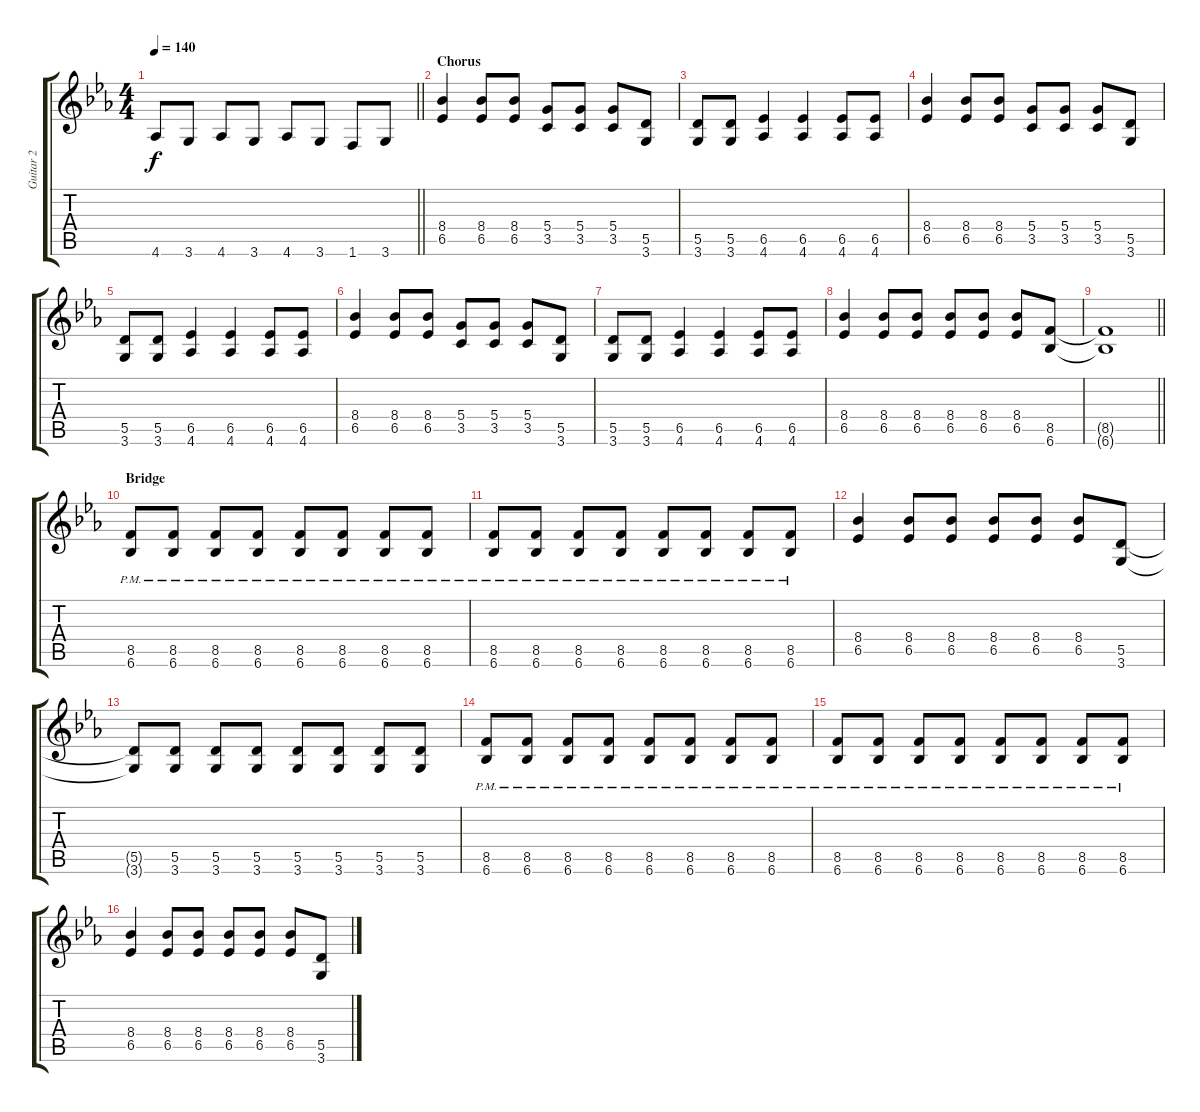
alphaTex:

\track ("Guitar 2" "Guitar 2") {instrument distortionguitar}
\staff {score tabs}
\tuning (E4 B3 G3 D3 A2 E2) {hide}
\ts (4 4)
\tempo 140
\clef g2
\barLineRight lightlight
\ks eb
4.6.8{dy f} 3.6.8 4.6.8 3.6.8 4.6.8 3.6.8 1.6.8 3.6.8 |
\section ("" "Chorus")
(8.4 6.5).4 (8.4 6.5).8 (8.4 6.5).8 (5.4 3.5).8 (5.4 3.5).8 (5.4 3.5).8 (5.5 3.6).8 |
(5.5 3.6).8 (5.5 3.6).8 (6.5 4.6).4 (6.5 4.6).4 (6.5 4.6).8 (6.5 4.6).8 |
(8.4 6.5).4 (8.4 6.5).8 (8.4 6.5).8 (5.4 3.5).8 (5.4 3.5).8 (5.4 3.5).8 (5.5 3.6).8 |
(5.5 3.6).8 (5.5 3.6).8 (6.5 4.6).4 (6.5 4.6).4 (6.5 4.6).8 (6.5 4.6).8 |
(8.4 6.5).4 (8.4 6.5).8 (8.4 6.5).8 (5.4 3.5).8 (5.4 3.5).8 (5.4 3.5).8 (5.5 3.6).8 |
(5.5 3.6).8 (5.5 3.6).8 (6.5 4.6).4 (6.5 4.6).4 (6.5 4.6).8 (6.5 4.6).8 |
(8.4 6.5).4 (8.4 6.5).8 (8.4 6.5).8 (8.4 6.5).8 (8.4 6.5).8 (8.4 6.5).8 (8.5 6.6).8 |
\barLineRight lightlight
(8.5{t} 6.6{t}).1 |
\section ("" "Bridge")
(8.5{pm} 6.6{pm}).8 (8.5{pm} 6.6{pm}).8 (8.5{pm} 6.6{pm}).8 (8.5{pm} 6.6{pm}).8 (8.5{pm} 6.6{pm}).8 (8.5{pm} 6.6{pm}).8 (8.5{pm} 6.6{pm}).8 (8.5{pm} 6.6{pm}).8 |
(8.5{pm} 6.6{pm}).8 (8.5{pm} 6.6{pm}).8 (8.5{pm} 6.6{pm}).8 (8.5{pm} 6.6{pm}).8 (8.5{pm} 6.6{pm}).8 (8.5{pm} 6.6{pm}).8 (8.5{pm} 6.6{pm}).8 (8.5{pm} 6.6{pm}).8 |
(8.4 6.5).4 (8.4 6.5).8 (8.4 6.5).8 (8.4 6.5).8 (8.4 6.5).8 (8.4 6.5).8 (5.5 3.6).8 |
(5.5{t} 3.6{t}).8 (5.5 3.6).8 (5.5 3.6).8 (5.5 3.6).8 (5.5 3.6).8 (5.5 3.6).8 (5.5 3.6).8 (5.5 3.6).8 |
(8.5{pm} 6.6{pm}).8 (8.5{pm} 6.6{pm}).8 (8.5{pm} 6.6{pm}).8 (8.5{pm} 6.6{pm}).8 (8.5{pm} 6.6{pm}).8 (8.5{pm} 6.6{pm}).8 (8.5{pm} 6.6{pm}).8 (8.5{pm} 6.6{pm}).8 |
(8.5{pm} 6.6{pm}).8 (8.5{pm} 6.6{pm}).8 (8.5{pm} 6.6{pm}).8 (8.5{pm} 6.6{pm}).8 (8.5{pm} 6.6{pm}).8 (8.5{pm} 6.6{pm}).8 (8.5{pm} 6.6{pm}).8 (8.5{pm} 6.6{pm}).8 |
(8.4 6.5).4 (8.4 6.5).8 (8.4 6.5).8 (8.4 6.5).8 (8.4 6.5).8 (8.4 6.5).8 (5.5 3.6).8
